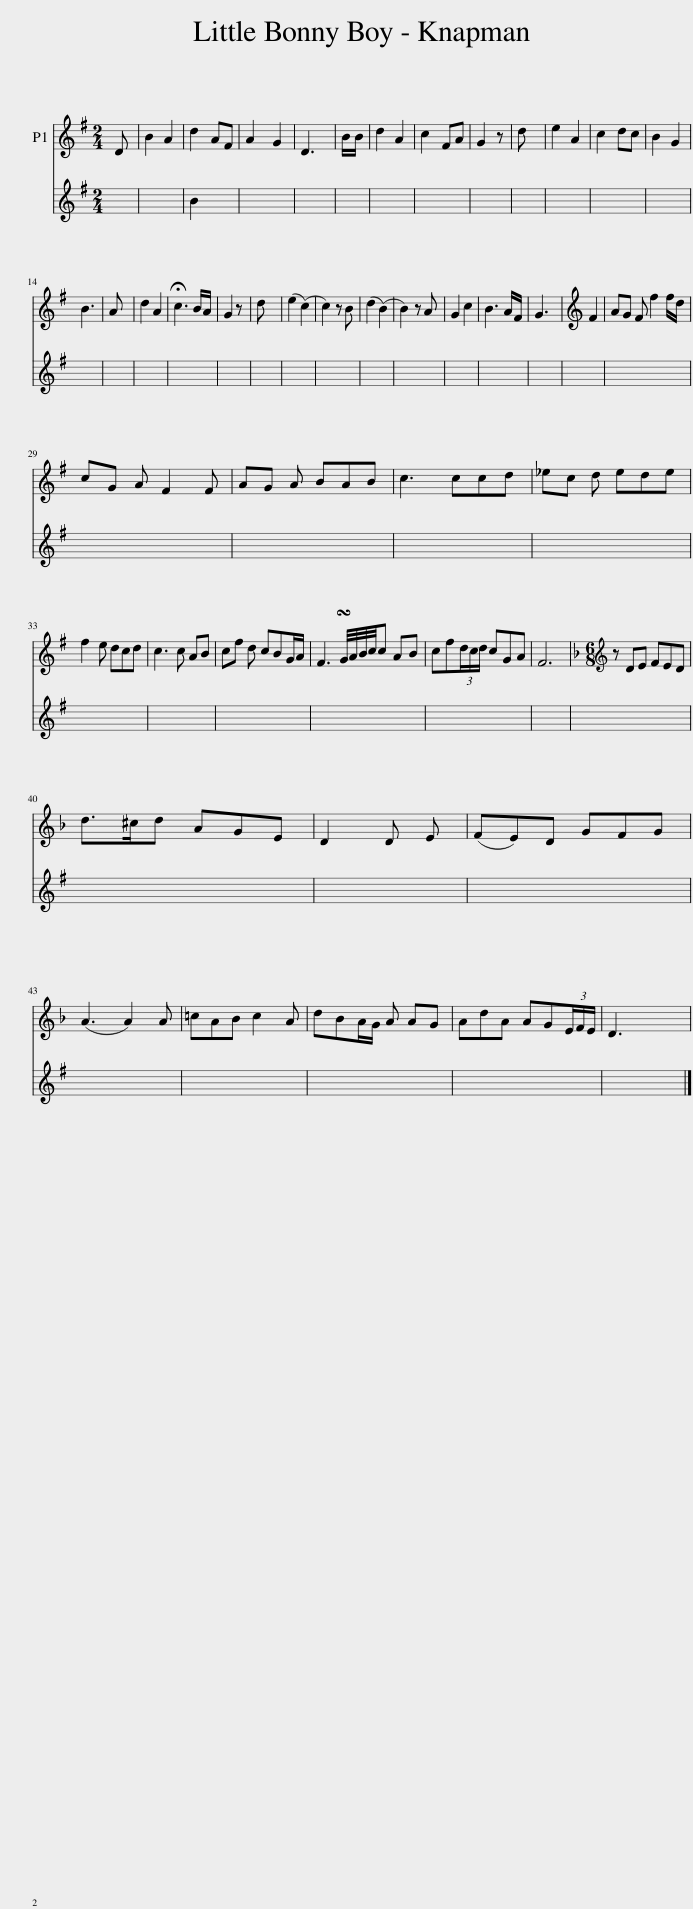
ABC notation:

X:1
%%score 1 2
L:1/8
M:2/4
I:linebreak $
K:G
V:1 treble
V:2 treble
V:1
 D | B2 A2 | d2 AF | A2 G2 | D3 | %5
 B/B/ | d2 A2 | c2 FA | G2 z | d | %10
 e2 A2 | c2 dc | B2 G2 |$ B3 | A | %15
 d2 A2 | !fermata!c3 B/A/ | G2 z | d | (e2 (c2) | %20
 c2) z B | (d2 (B2) | B2) z A | G2 c2 | B3 A/F/ | %25
 G3 x | F2 | AG F f2 f/d/ |$ cG A F2 F | AG A BAB | %30
 c3 ccd | _ec d ede |$ f2 e dcd | c3 c AB | cf d cBG/A/ | %35
 F3 !turn!G/4A/4B/4c/4c AB | cf(3d/c/d/ cGA | F6 |[K:F][M:6/8][K:treble] z DE FED |$ d>^cd AGE | %40
 D2 D E | (FE)D GFG |$ (A3 A2) A | =cAB c2 A | dBA/G/ A AG | %45
 AdA AG(3E/F/E/ | D3 x3 | %47
V:2
 x | x4 | B2 x x | x x x2 | x3 | %5
 x | x4 | x4 | x3 | x | %10
 x4 | x4 | x4 |$ x3 | x | %15
 x4 | x4 | x3 | x | x4 | %20
 x4 | x4 | x4 | x4 | x4 | %25
 x4 | x2 | x6 |$ x6 | x6 | %30
 x6 | x6 |$ x6 | x6 | x6 | %35
 x7 | x6 | x6 | x6 |$ x6 | %40
 x4 | x6 |$ x6 | x6 | x6 | %45
 x6 | x6 | %47
